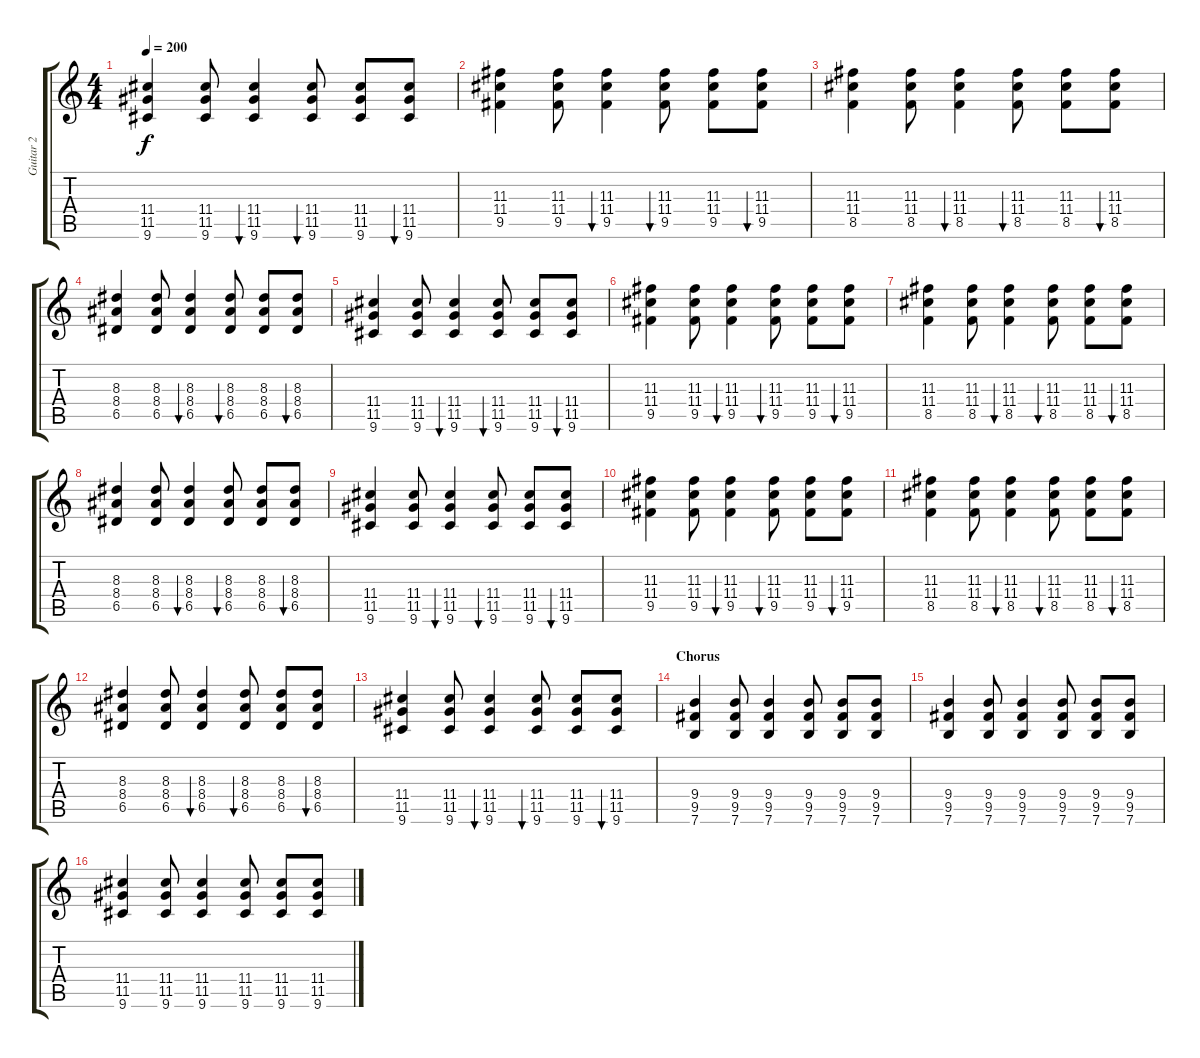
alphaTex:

\track ("Guitar 2" "Guitar 2") {instrument overdrivenguitar}
\staff {score tabs}
\tuning (E4 B3 G3 D3 A2 E2) {hide}
\ts (4 4)
\tempo 200
\clef g2
\ks c
(11.4 11.5 9.6).4{dy f} (11.4 11.5 9.6).8 (11.4 11.5 9.6).4{bu 60} (11.4 11.5 9.6).8{bu 60} (11.4 11.5 9.6).8 (11.4 11.5 9.6).8{bu 60} |
(11.3 11.4 9.5).4 (11.3 11.4 9.5).8 (11.3 11.4 9.5).4{bu 60} (11.3 11.4 9.5).8{bu 60} (11.3 11.4 9.5).8 (11.3 11.4 9.5).8{bu 60} |
(11.3 11.4 8.5).4 (11.3 11.4 8.5).8 (11.3 11.4 8.5).4{bu 60} (11.3 11.4 8.5).8{bu 60} (11.3 11.4 8.5).8 (11.3 11.4 8.5).8{bu 60} |
(8.3 8.4 6.5).4 (8.3 8.4 6.5).8 (8.3 8.4 6.5).4{bu 60} (8.3 8.4 6.5).8{bu 60} (8.3 8.4 6.5).8 (8.3 8.4 6.5).8{bu 60} |
(11.4 11.5 9.6).4 (11.4 11.5 9.6).8 (11.4 11.5 9.6).4{bu 60} (11.4 11.5 9.6).8{bu 60} (11.4 11.5 9.6).8 (11.4 11.5 9.6).8{bu 60} |
(11.3 11.4 9.5).4 (11.3 11.4 9.5).8 (11.3 11.4 9.5).4{bu 60} (11.3 11.4 9.5).8{bu 60} (11.3 11.4 9.5).8 (11.3 11.4 9.5).8{bu 60} |
(11.3 11.4 8.5).4 (11.3 11.4 8.5).8 (11.3 11.4 8.5).4{bu 60} (11.3 11.4 8.5).8{bu 60} (11.3 11.4 8.5).8 (11.3 11.4 8.5).8{bu 60} |
(8.3 8.4 6.5).4 (8.3 8.4 6.5).8 (8.3 8.4 6.5).4{bu 60} (8.3 8.4 6.5).8{bu 60} (8.3 8.4 6.5).8 (8.3 8.4 6.5).8{bu 60} |
(11.4 11.5 9.6).4 (11.4 11.5 9.6).8 (11.4 11.5 9.6).4{bu 60} (11.4 11.5 9.6).8{bu 60} (11.4 11.5 9.6).8 (11.4 11.5 9.6).8{bu 60} |
(11.3 11.4 9.5).4 (11.3 11.4 9.5).8 (11.3 11.4 9.5).4{bu 60} (11.3 11.4 9.5).8{bu 60} (11.3 11.4 9.5).8 (11.3 11.4 9.5).8{bu 60} |
(11.3 11.4 8.5).4 (11.3 11.4 8.5).8 (11.3 11.4 8.5).4{bu 60} (11.3 11.4 8.5).8{bu 60} (11.3 11.4 8.5).8 (11.3 11.4 8.5).8{bu 60} |
(8.3 8.4 6.5).4 (8.3 8.4 6.5).8 (8.3 8.4 6.5).4{bu 60} (8.3 8.4 6.5).8{bu 60} (8.3 8.4 6.5).8 (8.3 8.4 6.5).8{bu 60} |
(11.4 11.5 9.6).4 (11.4 11.5 9.6).8 (11.4 11.5 9.6).4{bu 60} (11.4 11.5 9.6).8{bu 60} (11.4 11.5 9.6).8 (11.4 11.5 9.6).8{bu 60} |
\section ("" "Chorus")
(9.4 9.5 7.6).4 (9.4 9.5 7.6).8 (9.4 9.5 7.6).4 (9.4 9.5 7.6).8 (9.4 9.5 7.6).8 (9.4 9.5 7.6).8 |
(9.4 9.5 7.6).4 (9.4 9.5 7.6).8 (9.4 9.5 7.6).4 (9.4 9.5 7.6).8 (9.4 9.5 7.6).8 (9.4 9.5 7.6).8 |
(11.4 11.5 9.6).4 (11.4 11.5 9.6).8 (11.4 11.5 9.6).4 (11.4 11.5 9.6).8 (11.4 11.5 9.6).8 (11.4 11.5 9.6).8
